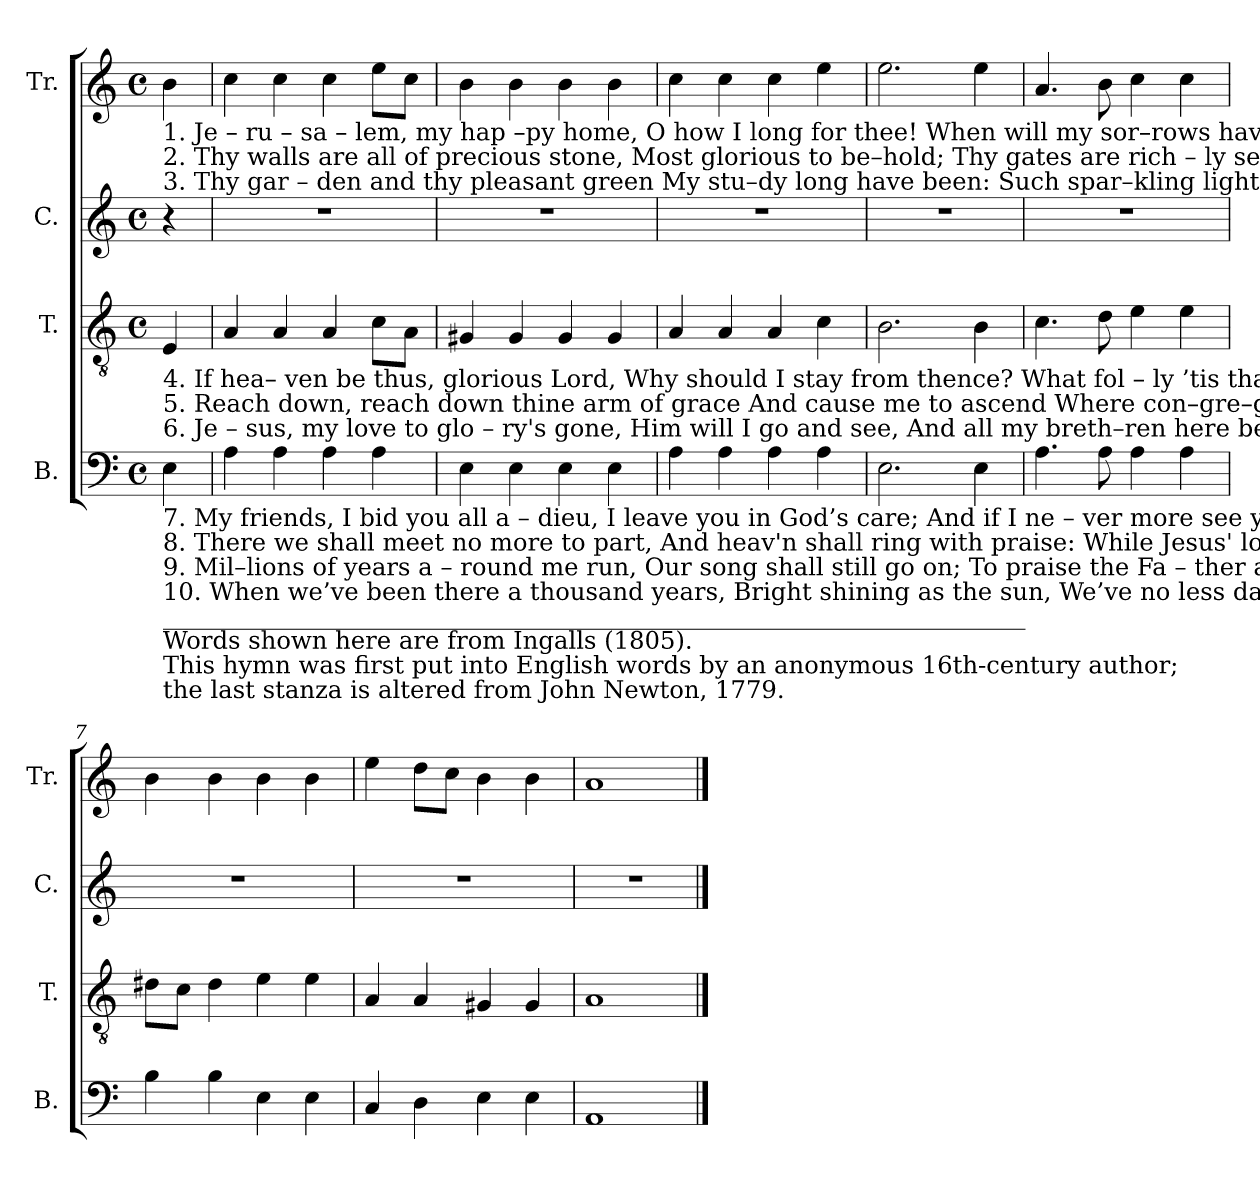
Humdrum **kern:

**kern	**kern	**kern	**kern
*part4	*part3	*part2	*part1
*staff4	*staff3	*staff2	*staff1
*I"B.	*I"T.	*I"C.	*I"Tr.
*I'B.	*I'T.	*I'C.	*I'Tr.
*clefF4	*clefGv2	*clefG2	*clefG2
*k[]	*k[]	*k[]	*k[]
*M4/4	*M4/4	*M4/4	*M4/4
*met(c)	*met(c)	*met(c)	*met(c)
*MM140	*MM140	*MM140	*MM140
=1	=1	=1	=1
!	!	!	!LO:TX:b:t=1. Je  –  ru  –  sa  – lem,  my   hap –py home,  O   how  I   long   for   thee!  When  will  my  sor–rows  have  an  end?  My   joys, when  shall  I     see?
!	!	!	!LO:TX:b:t=2. Thy   walls  are  all     of      precious  stone,  Most  glorious  to  be–hold;   Thy  gates are rich – ly  set  with  pearl;  Thy streets are paved with gold.
!	!	!	!LO:TX:b:t=3. Thy  gar – den   and    thy   pleasant   green  My  stu–dy long have been&colon;  Such  spar–kling  light,  by human sight    Has   ne – ver   yet    been  seen.
!	!LO:TX:b:t=4.  If     hea– ven   be  thus,  glorious Lord,  Why should I stay from thence?  What  fol  –  ly ’tis  that  I  should dread    To    die    and    go   from  hence?	!	!
!	!LO:TX:b:t=5. Reach down, reach down thine arm of grace  And cause me to  ascend    Where  con–gre–ga–tions ne’er break up,  And  sab baths  ne –ver     end.	!	!
!	!LO:TX:b:t=6. Je – sus,   my   love   to    glo – ry's   gone, Him  will  I   go   and    see,       And    all   my  breth–ren  here  be – low   Will  soon  come  af –  ter  me.	!	!
!LO:TX:b:t=7. My  friends,  I   bid  you    all   a – dieu,      I   leave  you  in  God’s  care;   And    if    I   ne –  ver   more   see   you,     Go     on,  I’ll   meet   you    there.	!	!	!
!LO:TX:b:t=8. There  we  shall meet no more to part,  And heav'n shall ring with praise&colon;  While  Jesus'  love  in  eve – ry  heart    Shall  tune  the  song  free   grace.	!	!	!
!LO:TX:b:t=9. Mil–lions  of  years  a  – round  me  run,  Our  song  shall  still  go   on;     To  praise the  Fa – ther  and   the   Son,   And     Spi – rit,  three   in      one.	!	!	!
!LO:TX:b:t=10. When we’ve been there a thousand years,  Bright shining as the sun,   We’ve  no  less  days  to  sing  God’s praise  Than  when  we  first   be  – gun.	!	!	!
!LO:TX:b:t=_______________________________________________________________________	!	!	!
!LO:TX:b:t=Words shown here are from Ingalls (1805).	!	!	!
!LO:TX:b:t=This hymn was first put into English words by an anonymous 16th-century author;	!	!	!
!LO:TX:b:t=the last stanza is altered from John Newton, 1779.	!	!	!
4E\	4E/	4r	4b\
=2	=2	=2	=2
4A\	4A/	1r	4cc\
4A\	4A/	.	4cc\
4A\	4A/	.	4cc\
4A\	8c\L	.	8ee\L
.	8A\J	.	8cc\J
=3	=3	=3	=3
4E\	4G#X/	1r	4b\
4E\	4G#/	.	4b\
4E\	4G#/	.	4b\
4E\	4G#/	.	4b\
=4	=4	=4	=4
4A\	4A/	1r	4cc\
4A\	4A/	.	4cc\
4A\	4A/	.	4cc\
4A\	4c\	.	4ee\
=5	=5	=5	=5
2.E\	2.B\	1r	2.ee\
4E\	4B\	.	4ee\
=6	=6	=6	=6
4.A\	4.c\	1r	4.a/
8A\	8d\	.	8b\
4A\	4e\	.	4cc\
4A\	4e\	.	4cc\
=7	=7	=7	=7
4B\	8d#X\L	1r	4b\
.	8c\J	.	.
4B\	4d#\	.	4b\
4E\	4e\	.	4b\
4E\	4e\	.	4b\
=8	=8	=8	=8
4C/	4A/	1r	4ee\
4D\	4A/	.	8dd\L
.	.	.	8cc\J
4E\	4G#X/	.	4b\
4E\	4G#/	.	4b\
=9	=9	=9	=9
1AA	1A	1r	1a
==	==	==	==
*-	*-	*-	*-
